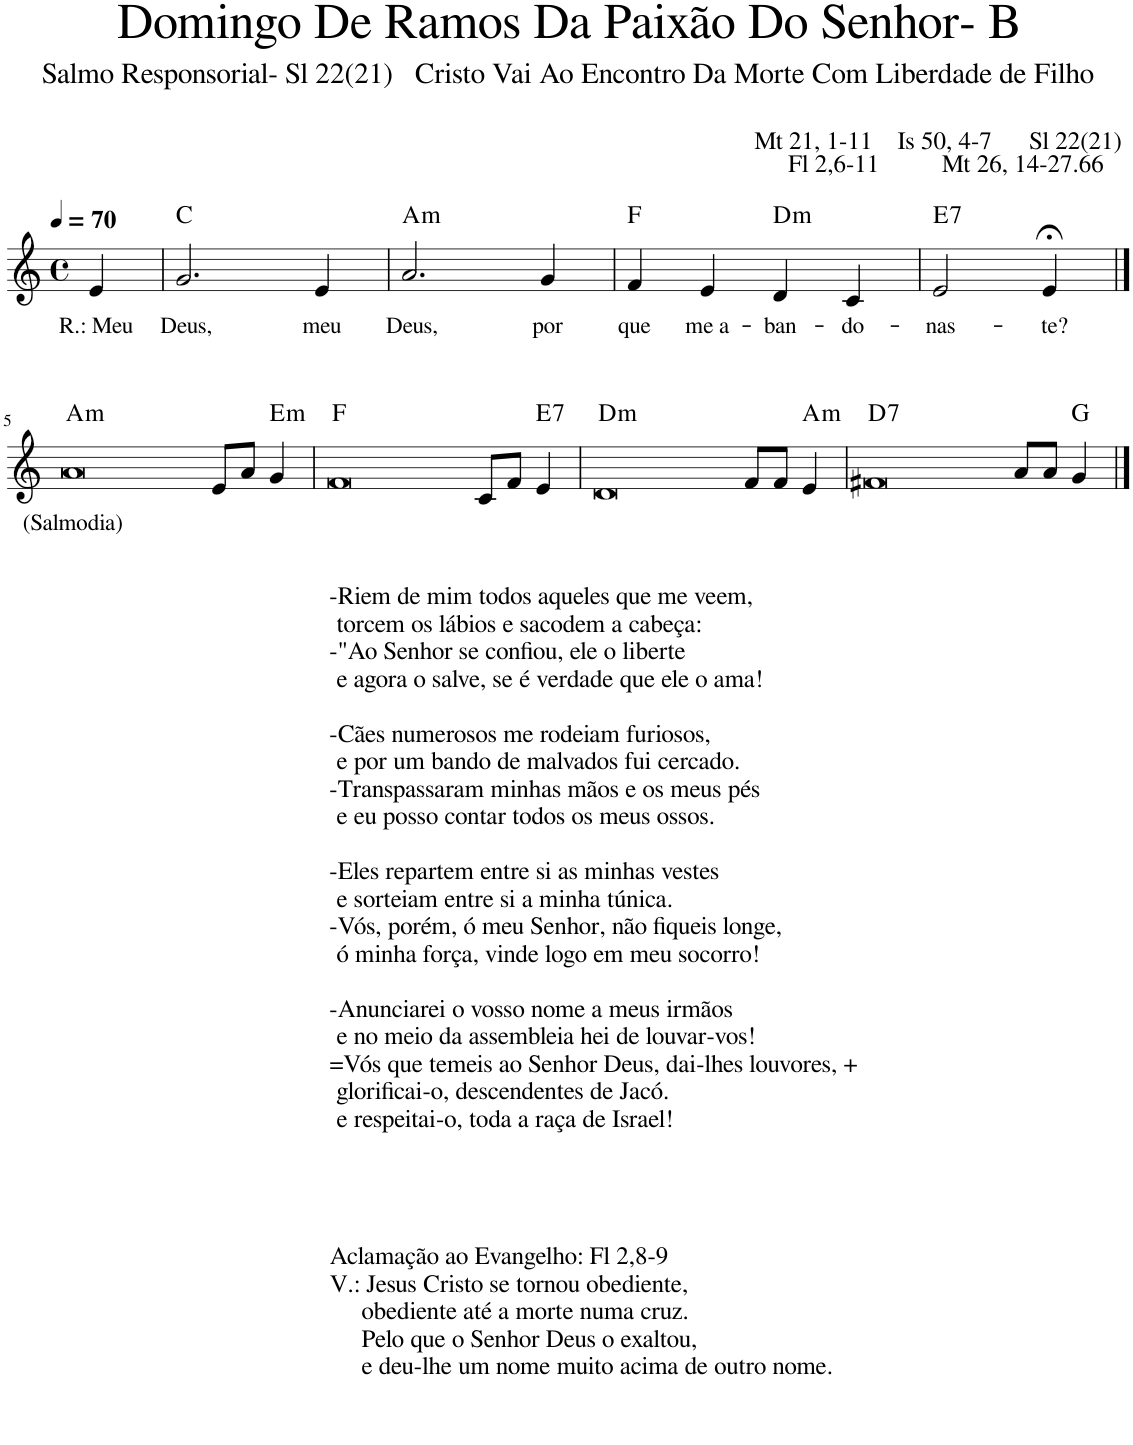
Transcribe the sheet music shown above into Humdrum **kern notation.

**kern	**text	**harte
*part1	*part1	*part1
*staff1	*staff1	*
*I"Voz	*	*
*I'Vo.	*	*
*clefG2	*	*
*k[]	*	*
*M4/4	*	*
*met(c)	*	*
*MM70	*	*
=	=	=
!	!LO:LY:b	!
4e/	R.: Meu	.
=1	=1	=1
!	!LO:LY:b	!
2.g/	Deus,	C:maj
!	!LO:LY:b	!
4e/	meu	.
=2	=2	=2
!	!LO:LY:b	!LO:H:kt=m
2.a/	Deus,	A:min
!	!LO:LY:b	!
4g/	por	.
=3	=3	=3
!	!LO:LY:b	!
4f/	que	F:maj
!	!LO:LY:b	!
4e/	me a-	.
!	!LO:LY:b	!LO:H:kt=m
4d/	-ban-	D:min
!	!LO:LY:b	!
4c/	-do-	.
=4	=4	=4
!	!LO:LY:b	!LO:H:kt=7
2e/	-nas-	E:7
!	!LO:LY:b	!
4e;</	-te?	.
!!LO:LB:g=z
==5	==5	==5
!LO:TX:b:t=-Riem de mim todos aqueles que me veem,	!	!
!LO:TX:b:t=torcem os lábios e sacodem a cabeça&colon;	!	!
!LO:TX:b:t=-"Ao Senhor se confiou, ele o liberte	!	!
!LO:TX:b:t=e agora o salve, se é verdade que ele o ama!	!	!
!LO:TX:b:t=-Cães numerosos me rodeiam furiosos,	!	!
!LO:TX:b:t=e por um bando de malvados fui cercado.	!	!
!LO:TX:b:t=-Transpassaram minhas mãos e os meus pés	!	!
!LO:TX:b:t=e eu posso contar todos os meus ossos.	!	!
!LO:TX:b:t=-Eles repartem entre si as minhas vestes	!	!
!LO:TX:b:t=e sorteiam entre si a minha túnica.	!	!
!LO:TX:b:t=-Vós, porém, ó meu Senhor, não fiqueis longe,	!	!
!LO:TX:b:t=ó minha força, vinde logo em meu socorro!	!	!
!LO:TX:b:t=-Anunciarei o vosso nome a meus irmãos	!	!
!LO:TX:b:t=e no meio da assembleia hei de louvar-vos!	!	!
!LO:TX:b:t==Vós que temeis ao Senhor Deus, dai-lhes louvores, +	!	!
!LO:TX:b:t=glorificai-o, descendentes de Jacó.	!	!
!LO:TX:b:t=e respeitai-o, toda a raça de Israel!	!	!
!LO:TX:b:t=Aclamação ao Evangelho&colon; Fl 2,8-9	!	!
!LO:TX:b:t=V.&colon; Jesus Cristo se tornou obediente,	!	!
!LO:TX:b:t=obediente até a morte numa cruz.	!	!
!LO:TX:b:t=Pelo que o Senhor Deus o exaltou,	!	!
!LO:TX:b:t=e deu-lhe um nome muito acima de outro nome.	!	!
!	!LO:LY:b	!LO:H:kt=m
[1a	(Salmodia)	A:min
1ryy	.	.
8e/L	.	.
8a/J	.	.
!	!	!LO:H:kt=m
4g/	.	E:min
=6	=6	=6
[1f	.	F:maj
1a]	.	.
8c/L	.	.
8f/J	.	.
!	!	!LO:H:kt=7
4e/	.	E:7
=7	=7	=7
!	!	!LO:H:kt=m
[1d	.	D:min
1f]	.	.
8f/L	.	.
8f/J	.	.
!	!	!LO:H:kt=m
4e/	.	A:min
=8	=8	=8
!	!	!LO:H:kt=7
[1f#X	.	D:7
1d]	.	.
8a/L	.	.
8a/J	.	.
4g/	.	G:maj
==9	==9	==9
1f#]	.	.
=	=	=
*-	*-	*-
